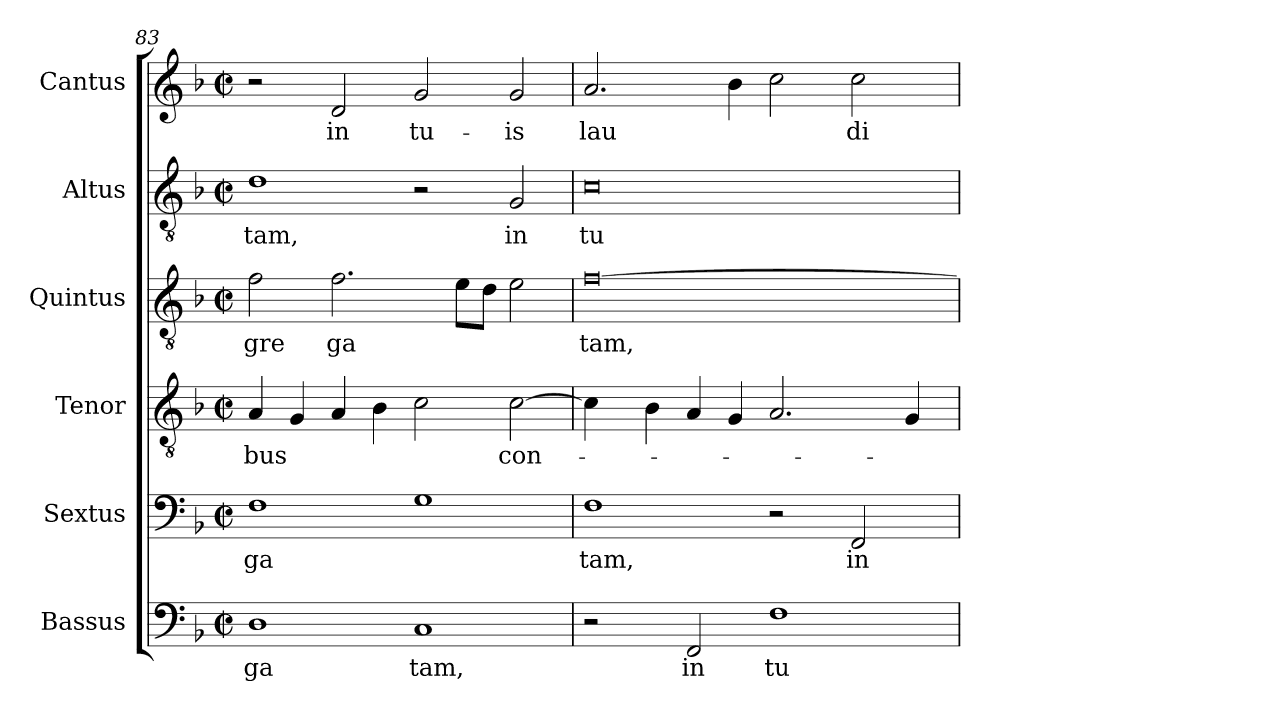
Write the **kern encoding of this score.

**kern	**text	**kern	**text	**kern	**text	**kern	**text	**kern	**text	**kern	**text
*part6	*part6	*part5	*part5	*part4	*part4	*part3	*part3	*part2	*part2	*part1	*part1
*staff6	*staff6	*staff5	*staff5	*staff4	*staff4	*staff3	*staff3	*staff2	*staff2	*staff1	*staff1
*I"Bassus	*	*I"Sextus	*	*I"Tenor	*	*I"Quintus	*	*I"Altus	*	*I"Cantus	*
*clefF4	*	*clefF4	*	*clefGv2	*	*clefGv2	*	*clefGv2	*	*clefG2	*
*k[b-]	*	*k[b-]	*	*k[b-]	*	*k[b-]	*	*k[b-]	*	*k[b-]	*
*F:	*	*F:	*	*F:	*	*F:	*	*F:	*	*F:	*
*M2/2	*	*M2/2	*	*M2/2	*	*M2/2	*	*M2/2	*	*M2/2	*
*met(c|)	*	*met(c|)	*	*met(c|)	*	*met(c|)	*	*met(c|)	*	*met(c|)	*
=83	=83	=83	=83	=83	=83	=83	=83	=83	=83	=83	=83
!	!LO:LY:b:cj	!	!LO:LY:b:cj	!	!LO:LY:b	!	!LO:LY:b:cj	!	!LO:LY:b:cj	!	!
1D	ga	1F	ga	4A/	-bus	2f\	gre	1d	-tam,	2r	.
.	.	.	.	4G/	.	.	.	.	.	.	.
!	!	!	!	!	!	!	!LO:LY:b:cj	!	!	!	!LO:LY:b:cj
.	.	.	.	4A/	.	2.f\	ga	.	.	2d/	in
.	.	.	.	4B-\	.	.	.	.	.	.	.
!	!LO:LY:b:cj	!	!	!	!	!	!	!	!	!	!LO:LY:b:cj
1C	tam,	1G	.	2c\	.	.	.	2r	.	2g/	tu-
.	.	.	.	.	.	8e\L	.	.	.	.	.
.	.	.	.	.	.	8d\J	.	.	.	.	.
!	!	!	!	!	!LO:LY:b	!	!	!	!LO:LY:b:cj	!	!LO:LY:b:cj
.	.	.	.	[<2c\	con-	2e\	.	2G/	in	2g/	-is
!!LO:LB:g=z
=84	=84	=84	=84	=84	=84	=84	=84	=84	=84	=84	=84
!	!	!	!LO:LY:b:cj	!	!	!	!LO:LY:b	!	!LO:LY:b:cj	!	!LO:LY:b
*	*	*^	*	*	*	*	*	*	*	*	*
2r	.	1F	8ryy	tam,	4c\]	.	[>0f	tam,	0c	tu	2.a/	lau
.	.	.	32ryy	.	.	.	.	.	.	.	.	.
.	.	.	1ryy	.	.	.	.	.	.	.	.	.
.	.	.	.	.	4B-\	.	.	.	.	.	.	.
!	!LO:LY:b:cj	!	!	!	!	!	!	!	!	!	!	!
2FF/	in	.	.	.	4A/	.	.	.	.	.	.	.
.	.	.	.	.	4G/	.	.	.	.	.	4b-\	.
!	!LO:LY:b:cj	!	!	!	!	!	!	!	!	!	!	!
1F	tu-	2r	.	.	2.A/	.	.	.	.	.	2cc\	.
.	.	.	2ryy	.	.	.	.	.	.	.	.	.
!	!	!	!	!LO:LY:b:cj	!	!	!	!	!	!	!	!LO:LY:b:cj
.	.	2FF/	.	in	.	.	.	.	.	.	2cc\	di
.	.	.	4ryy	.	.	.	.	.	.	.	.	.
.	.	.	.	.	4G/	.	.	.	.	.	.	.
.	.	.	16.ryy	.	.	.	.	.	.	.	.	.
*	*	*v	*v	*	*	*	*	*	*	*	*	*
=	=	=	=	=	=	=	=	=	=	=	=
*-	*-	*-	*-	*-	*-	*-	*-	*-	*-	*-	*-
